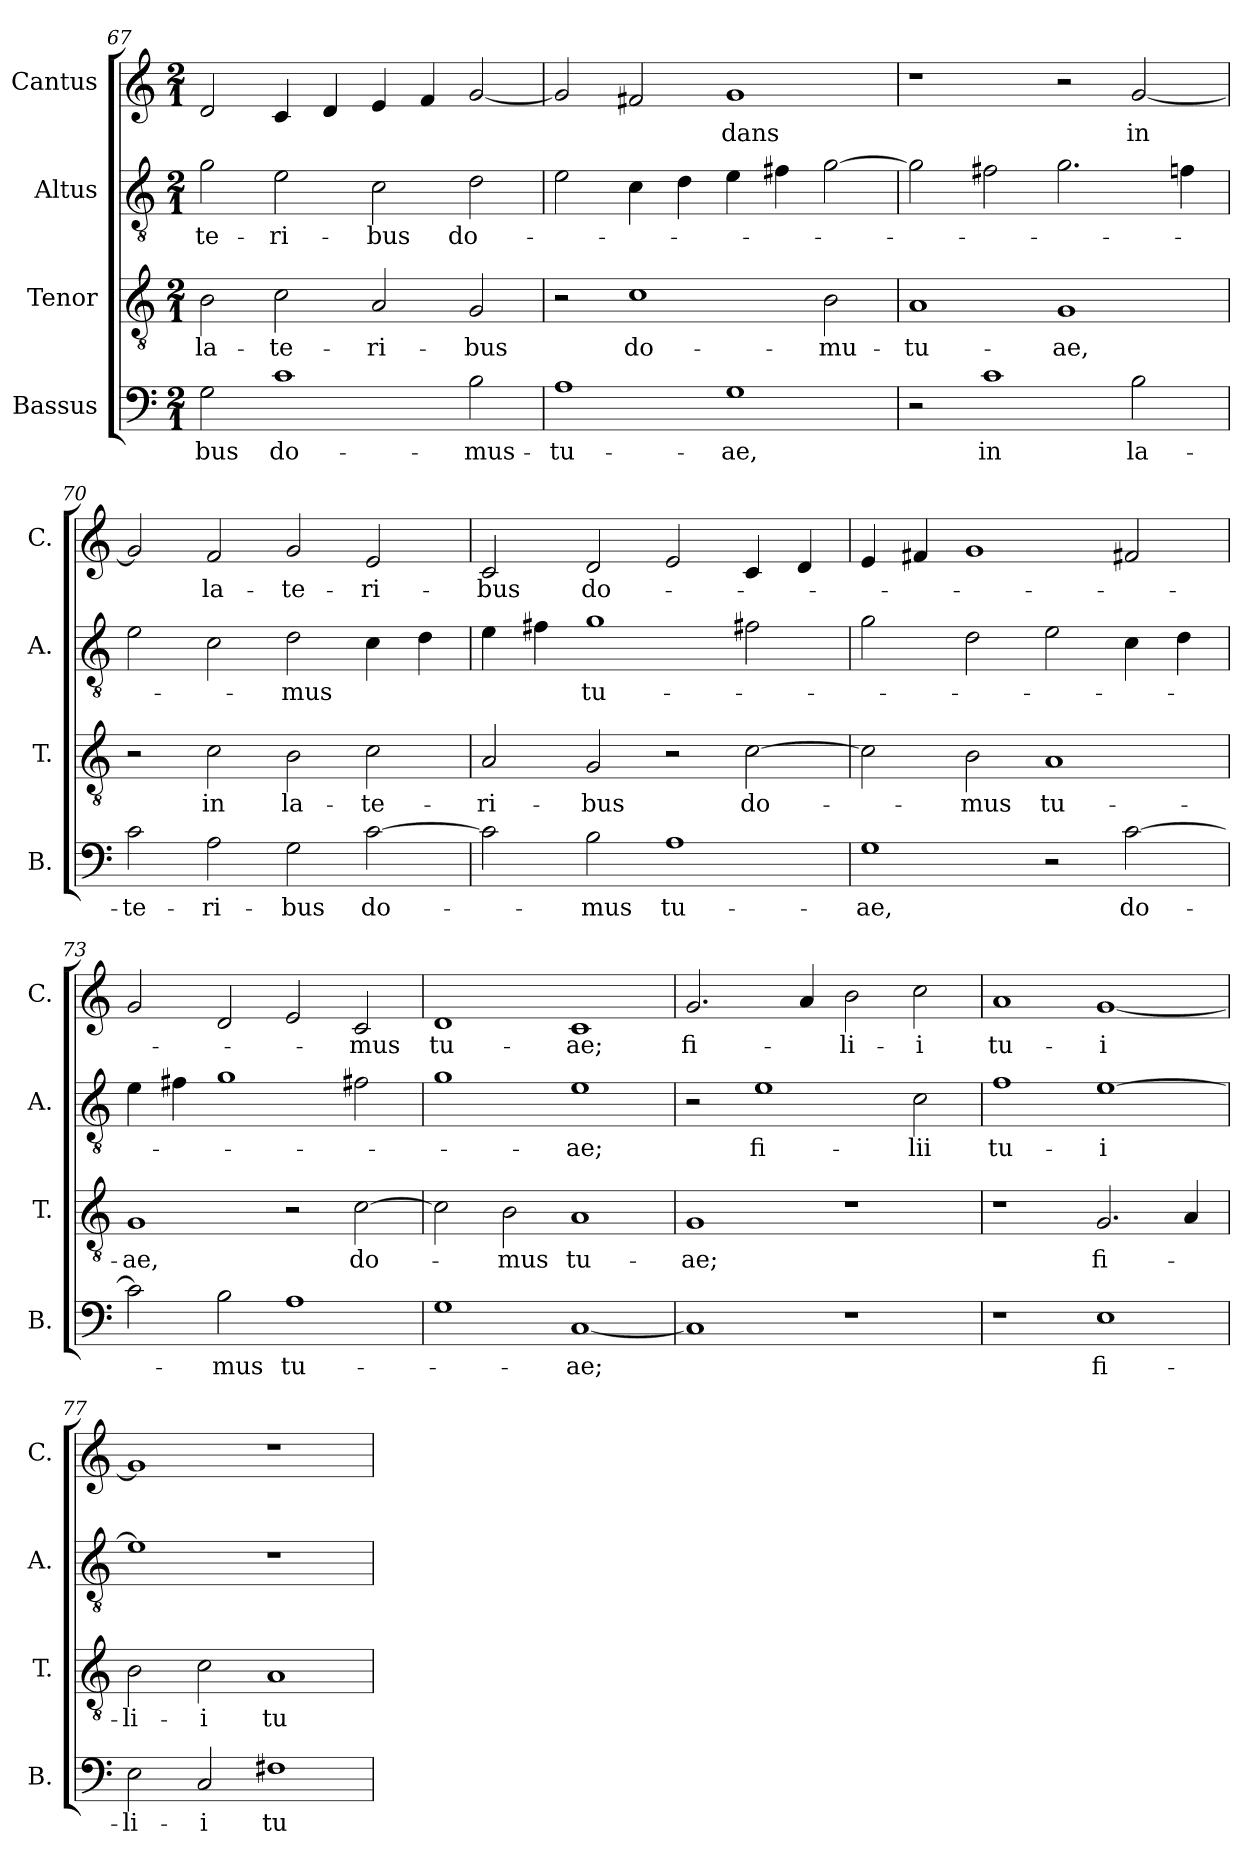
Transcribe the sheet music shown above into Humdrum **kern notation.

**kern	**text	**kern	**text	**kern	**text	**kern	**text
*part4	*part4	*part3	*part3	*part2	*part2	*part1	*part1
*staff4	*staff4	*staff3	*staff3	*staff2	*staff2	*staff1	*staff1
*I"Bassus	*	*I"Tenor	*	*I"Altus	*	*I"Cantus	*
*I'B.	*	*I'T.	*	*I'A.	*	*I'C.	*
!!LO:LB:g=z
*clefF4	*	*clefGv2	*	*clefGv2	*	*clefG2	*
*k[]	*	*k[]	*	*k[]	*	*k[]	*
*M2/1	*	*M2/1	*	*M2/1	*	*M2/1	*
=67	=67	=67	=67	=67	=67	=67	=67
!	!LO:LY:b	!	!LO:LY:b	!	!LO:LY:b	!	!
2G\	-bus	2B\	la-	2g\	-te-	2d/	.
!	!LO:LY:b	!	!LO:LY:b	!	!LO:LY:b	!	!
1c	do-	2c\	-te-	2e\	-ri-	4c/	.
.	.	.	.	.	.	4d/	.
!	!	!	!LO:LY:b	!	!LO:LY:b	!	!
.	.	2A/	-ri-	2c\	-bus	4e/	.
.	.	.	.	.	.	4f/	.
!	!LO:LY:b	!	!LO:LY:b	!	!LO:LY:b	!	!
2B\	-mus-	2G/	-bus	2d\	do-	[2g/	.
=68	=68	=68	=68	=68	=68	=68	=68
!	!LO:LY:b	!	!	!	!	!	!
1A	-tu-	2r	.	2e\	.	2g/]	.
!	!	!	!LO:LY:b	!	!	!	!
.	.	1c	do-	4c\	.	2f#X/	.
.	.	.	.	4d\	.	.	.
!	!LO:LY:b	!	!	!	!	!	!LO:LY:b
1G	-ae,	.	.	4e\	.	1g	-dans
.	.	.	.	4f#X\	.	.	.
!	!	!	!LO:LY:b	!	!	!	!
.	.	2B\	-mu-	[2g\	.	.	.
=69	=69	=69	=69	=69	=69	=69	=69
!	!	!	!LO:LY:b	!	!	!	!
2r	.	1A	-tu-	2g\]	.	1r	.
!	!LO:LY:b	!	!	!	!	!	!
1c	in	.	.	2f#X\	.	.	.
!	!	!	!LO:LY:b	!	!	!	!
.	.	1G	-ae,	2.g\	.	2r	.
!	!LO:LY:b	!	!	!	!	!	!LO:LY:b
2B\	la-	.	.	.	.	[2g/	in
.	.	.	.	4fn\	.	.	.
=70	=70	=70	=70	=70	=70	=70	=70
!	!LO:LY:b	!	!	!	!	!	!
2c\	-te-	2r	.	2e\	.	2g/]	.
!	!LO:LY:b	!	!LO:LY:b	!	!	!	!LO:LY:b
2A\	-ri-	2c\	in	2c\	.	2f/	la-
!	!LO:LY:b	!	!LO:LY:b	!	!LO:LY:b	!	!LO:LY:b
2G\	-bus	2B\	la-	2d\	mus	2g/	-te-
!	!LO:LY:b	!	!LO:LY:b	!	!	!	!LO:LY:b
[2c\	do-	2c\	-te-	4c\	.	2e/	-ri-
.	.	.	.	4d\	.	.	.
=71	=71	=71	=71	=71	=71	=71	=71
!	!	!	!LO:LY:b	!	!	!	!LO:LY:b
2c\]	.	2A/	-ri-	4e\	.	2c/	-bus
.	.	.	.	4f#X\	.	.	.
!	!LO:LY:b	!	!LO:LY:b	!	!LO:LY:b	!	!LO:LY:b
2B\	-mus	2G/	-bus	1g	tu-	2d/	do-
!	!LO:LY:b	!	!	!	!	!	!
1A	tu-	2r	.	.	.	2e/	.
!	!	!	!LO:LY:b	!	!	!	!
.	.	[2c\	do-	2f#X\	.	4c/	.
.	.	.	.	.	.	4d/	.
!!LO:LB:g=z
=72	=72	=72	=72	=72	=72	=72	=72
!	!LO:LY:b	!	!	!	!	!	!
1G	-ae,	2c\]	.	2g\	.	4e/	.
.	.	.	.	.	.	4f#X/	.
!	!	!	!LO:LY:b	!	!	!	!
.	.	2B\	-mus	2d\	.	1g	.
!	!	!	!LO:LY:b	!	!	!	!
2r	.	1A	tu-	2e\	.	.	.
!	!LO:LY:b	!	!	!	!	!	!
[2c\	do-	.	.	4c\	.	2f#X/	.
.	.	.	.	4d\	.	.	.
=73	=73	=73	=73	=73	=73	=73	=73
!	!	!	!LO:LY:b	!	!	!	!
2c\]	.	1G	-ae,	4e\	.	2g/	.
.	.	.	.	4f#X\	.	.	.
!	!LO:LY:b	!	!	!	!	!	!
2B\	-mus	.	.	1g	.	2d/	.
!	!LO:LY:b	!	!	!	!	!	!
1A	tu-	2r	.	.	.	2e/	.
!	!	!	!LO:LY:b	!	!	!	!LO:LY:b
.	.	[2c\	do-	2f#X\	.	2c/	-mus
=74	=74	=74	=74	=74	=74	=74	=74
!	!	!	!	!	!	!	!LO:LY:b
1G	.	2c\]	.	1g	.	1d	tu-
!	!	!	!LO:LY:b	!	!	!	!
.	.	2B\	-mus	.	.	.	.
!	!LO:LY:b	!	!LO:LY:b	!	!LO:LY:b	!	!LO:LY:b
[1C	-ae;	1A	tu-	1e	-ae;	1c	-ae;
=75	=75	=75	=75	=75	=75	=75	=75
!	!	!	!LO:LY:b	!	!	!	!LO:LY:b
1C]	.	1G	-ae;	2r	.	2.g/	fi-
!	!	!	!	!	!LO:LY:b	!	!
.	.	.	.	1e	fi-	.	.
.	.	.	.	.	.	4a/	.
!	!	!	!	!	!	!	!LO:LY:b
1r	.	1r	.	.	.	2b\	-li-
!	!	!	!	!	!LO:LY:b	!	!LO:LY:b
.	.	.	.	2c\	lii	2cc\	-i
=76	=76	=76	=76	=76	=76	=76	=76
!	!	!	!	!	!LO:LY:b	!	!LO:LY:b
1r	.	1r	.	1f	tu-	1a	tu-
!	!LO:LY:b	!	!LO:LY:b	!	!LO:LY:b	!	!LO:LY:b
1E	fi-	2.G/	fi-	[1e	-i	[1g	-i
.	.	4A/	.	.	.	.	.
!!LO:PB:g=z
=77	=77	=77	=77	=77	=77	=77	=77
!	!LO:LY:b	!	!LO:LY:b	!	!	!	!
2E\	-li-	2B\	-li-	1e]	.	1g]	.
!	!LO:LY:b	!	!LO:LY:b	!	!	!	!
2C/	-i	2c\	-i	.	.	.	.
!	!LO:LY:b	!	!LO:LY:b	!	!	!	!
1F#X	tu-	1A	tu-	1r	.	1r	.
=	=	=	=	=	=	=	=
*-	*-	*-	*-	*-	*-	*-	*-
